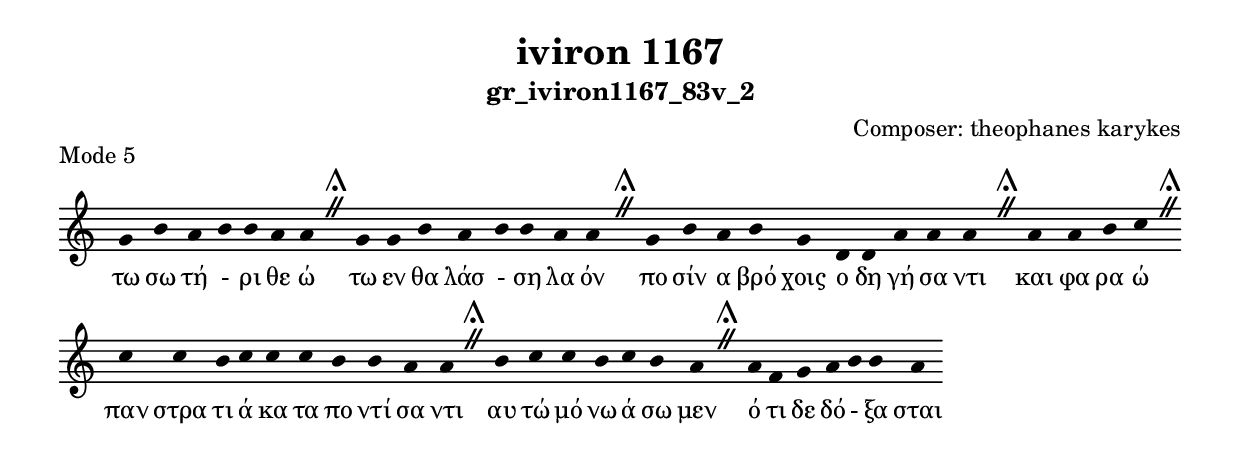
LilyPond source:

\include "gregorian.ly"

	\header {
 	  title = "iviron 1167"
	  subtitle = "gr_iviron1167_83v_2"
	  composer = "Composer: theophanes karykes"
	  piece = "Mode 5"
	}

	chant = {
	  g'4 b'4 a'4 b'4 b'4 a'4 a'4 \divisioMaior
 g'4 g'4 b'4 a'4 b'4 b'4 a'4 a'4 \divisioMaior
 g'4 b'4 a'4 b'4 g'4 d'4 d'4 a'4 a'4 a'4 \divisioMaior
 a'4 a'4 b'4 c''4 \divisioMaior
 c''4 c''4 b'4 c''4 c''4 c''4 b'4 b'4 a'4 a'4 \divisioMaior
 b'4 c''4 c''4 b'4 c''4 b'4 a'4 \divisioMaior
 a'4 f'4 g'4 a'4 b'4 b'4 a'4\finalis
	}

	verba = \lyricmode {τω σω τή - ρι θε ώ 
τω εν θα λάσ - ση λα όν 
πο σίν α βρό χοις ο δη γή σα ντι 
και φα ρα ώ 
παν στρα τι ά κα τα πο ντί σα ντι 
αυ τώ μό νω ά σω μεν 
ό τι δε δό - ξα σται 
	}


	\score {
	  \new Staff <<
	  \new Voice = "melody" \chant
	  \new Lyrics = "one" \lyricsto melody \verba
	  >>
	  \layout {
	    \context {
	      \Staff
	      \remove "Time_signature_engraver"
	      \remove "Bar_engraver"
	    }
	    \context {
	      \Voice
	      \remove "Stem_engraver"
	    }
	  }
	}